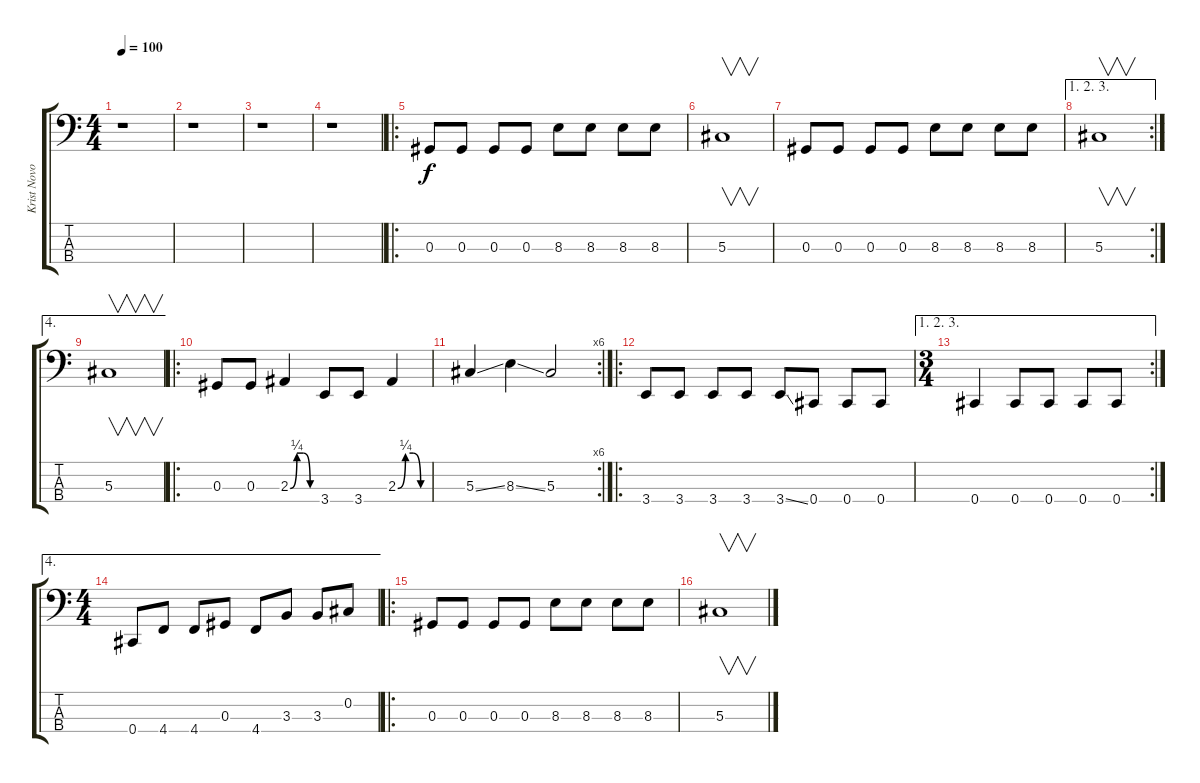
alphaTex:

\track ("Krist Novoselic" "Krist Novo") {instrument electricbassfinger}
\staff {score tabs}
\tuning (Gb2 Db2 Ab1 Db1) {hide}
\ts (4 4)
\tempo 100
\clef f4
\ks c
r.1{dy f instrument electricbassfinger} |
r.1 |
r.1 |
r.1 |
\ro
0.3.8 0.3.8 0.3.8 0.3.8 8.3.8 8.3.8 8.3.8 8.3.8 |
5.3.1{v} |
0.3.8 0.3.8 0.3.8 0.3.8 8.3.8 8.3.8 8.3.8 8.3.8 |
\ae (1 2 3)
\rc 2
5.3.1{v} |
\ae 4
5.3.1{v} |
\ro
0.3.8 0.3.8 2.3{be (custom 0 0 15 1 30 1 45 0 60 0)}.4 3.4.8 3.4.8 2.3{be (custom 0 0 15 1 30 1 45 0 60 0)}.4 |
\rc 6
5.3{ss}.4 8.3{ss}.4 5.3.2 |
\ro
3.4.8 3.4.8 3.4.8 3.4.8 3.4{ss}.8 0.4.8 0.4.8 0.4.8 |
\ae (1 2 3)
\rc 2
\ts (3 4)
0.4.4 0.4.8 0.4.8 0.4.8 0.4.8 |
\ae 4
\ts (4 4)
0.4.8 4.4.8 4.4.8 0.3.8 4.4.8 3.3.8 3.3.8 0.2.8 |
\ro
0.3.8 0.3.8 0.3.8 0.3.8 8.3.8 8.3.8 8.3.8 8.3.8 |
5.3.1{v}
